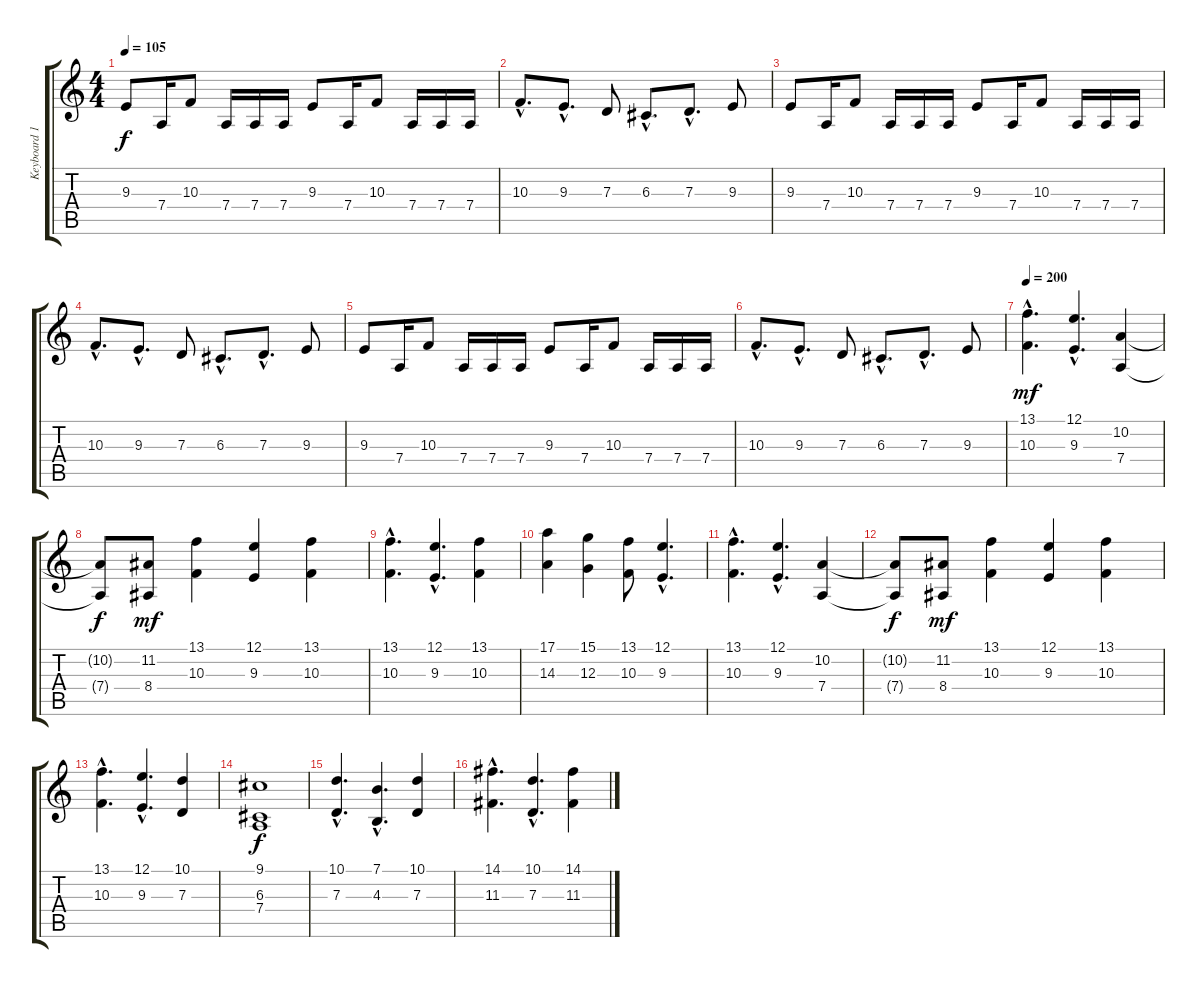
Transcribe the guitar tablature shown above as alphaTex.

\track ("Keyboard 1" "Keyboard 1") {instrument stringensemble1}
\staff {score tabs}
\tuning (E4 B3 G3 D3 A2 E2) {hide}
\ts (4 4)
\tempo 105
\clef g2
\ks c
9.3.8{dy f} 7.4.16 10.3.8 7.4.16 7.4.16 7.4.16 9.3.8 7.4.16 10.3.8 7.4.16 7.4.16 7.4.16 |
10.3{hac}.8{d} 9.3{hac}.8{d} 7.3.8 6.3{hac}.8{d} 7.3{hac}.8{d} 9.3.8 |
9.3.8 7.4.16 10.3.8 7.4.16 7.4.16 7.4.16 9.3.8 7.4.16 10.3.8 7.4.16 7.4.16 7.4.16 |
10.3{hac}.8{d} 9.3{hac}.8{d} 7.3.8 6.3{hac}.8{d} 7.3{hac}.8{d} 9.3.8 |
9.3.8 7.4.16 10.3.8 7.4.16 7.4.16 7.4.16 9.3.8 7.4.16 10.3.8 7.4.16 7.4.16 7.4.16 |
10.3{hac}.8{d} 9.3{hac}.8{d} 7.3.8 6.3{hac}.8{d} 7.3{hac}.8{d} 9.3.8 |
\section ("" "")
\tempo 200
(13.1{hac} 10.3{hac}).4{d dy mf} (12.1{hac} 9.3{hac}).4{d} (10.2 7.4).4 |
(10.2{t} 7.4{t}).8{dy f} (11.2 8.4).8{dy mf} (13.1 10.3).4 (12.1 9.3).4 (13.1 10.3).4 |
(13.1{hac} 10.3{hac}).4{d} (12.1{hac} 9.3{hac}).4{d} (13.1 10.3).4 |
(17.1 14.3).4 (15.1 12.3).4 (13.1 10.3).8 (12.1{hac} 9.3{hac}).4{d} |
(13.1{hac} 10.3{hac}).4{d} (12.1{hac} 9.3{hac}).4{d} (10.2 7.4).4 |
(10.2{t} 7.4{t}).8{dy f} (11.2 8.4).8{dy mf} (13.1 10.3).4 (12.1 9.3).4 (13.1 10.3).4 |
(13.1{hac} 10.3{hac}).4{d} (12.1{hac} 9.3{hac}).4{d} (10.1 7.3).4 |
(9.1 6.3 7.4).1{dy f} |
\section ("" "")
(10.1{hac} 7.3{hac}).4{d} (7.1{hac} 4.3{hac}).4{d} (10.1 7.3).4 |
(14.1{hac} 11.3{hac}).4{d} (10.1{hac} 7.3{hac}).4{d} (14.1 11.3).4
